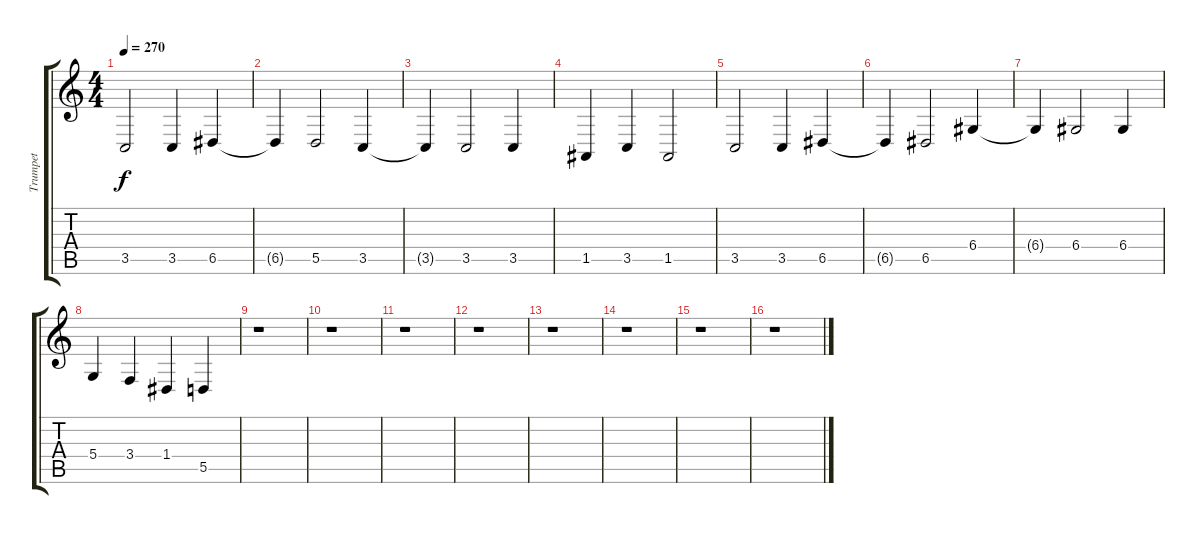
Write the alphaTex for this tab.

\track ("Trumpet" "Trumpet") {instrument trumpet}
\staff {score tabs}
\tuning (E4 B3 G3 D3 A2 E2) {hide}
\ts (4 4)
\tempo 270
\clef g2
\ks c
3.5.2{dy f} 3.5.4 6.5.4 |
6.5{t}.4 5.5.2 3.5.4 |
3.5{t}.4 3.5.2 3.5.4 |
1.5.4 3.5.4 1.5.2 |
3.5.2 3.5.4 6.5.4 |
6.5{t}.4 6.5.2 6.4.4 |
6.4{t}.4 6.4.2 6.4.4 |
5.4.4 3.4.4 1.4.4 5.5.4 |
r.1 |
r.1 |
r.1 |
r.1 |
r.1 |
r.1 |
r.1 |
r.1
